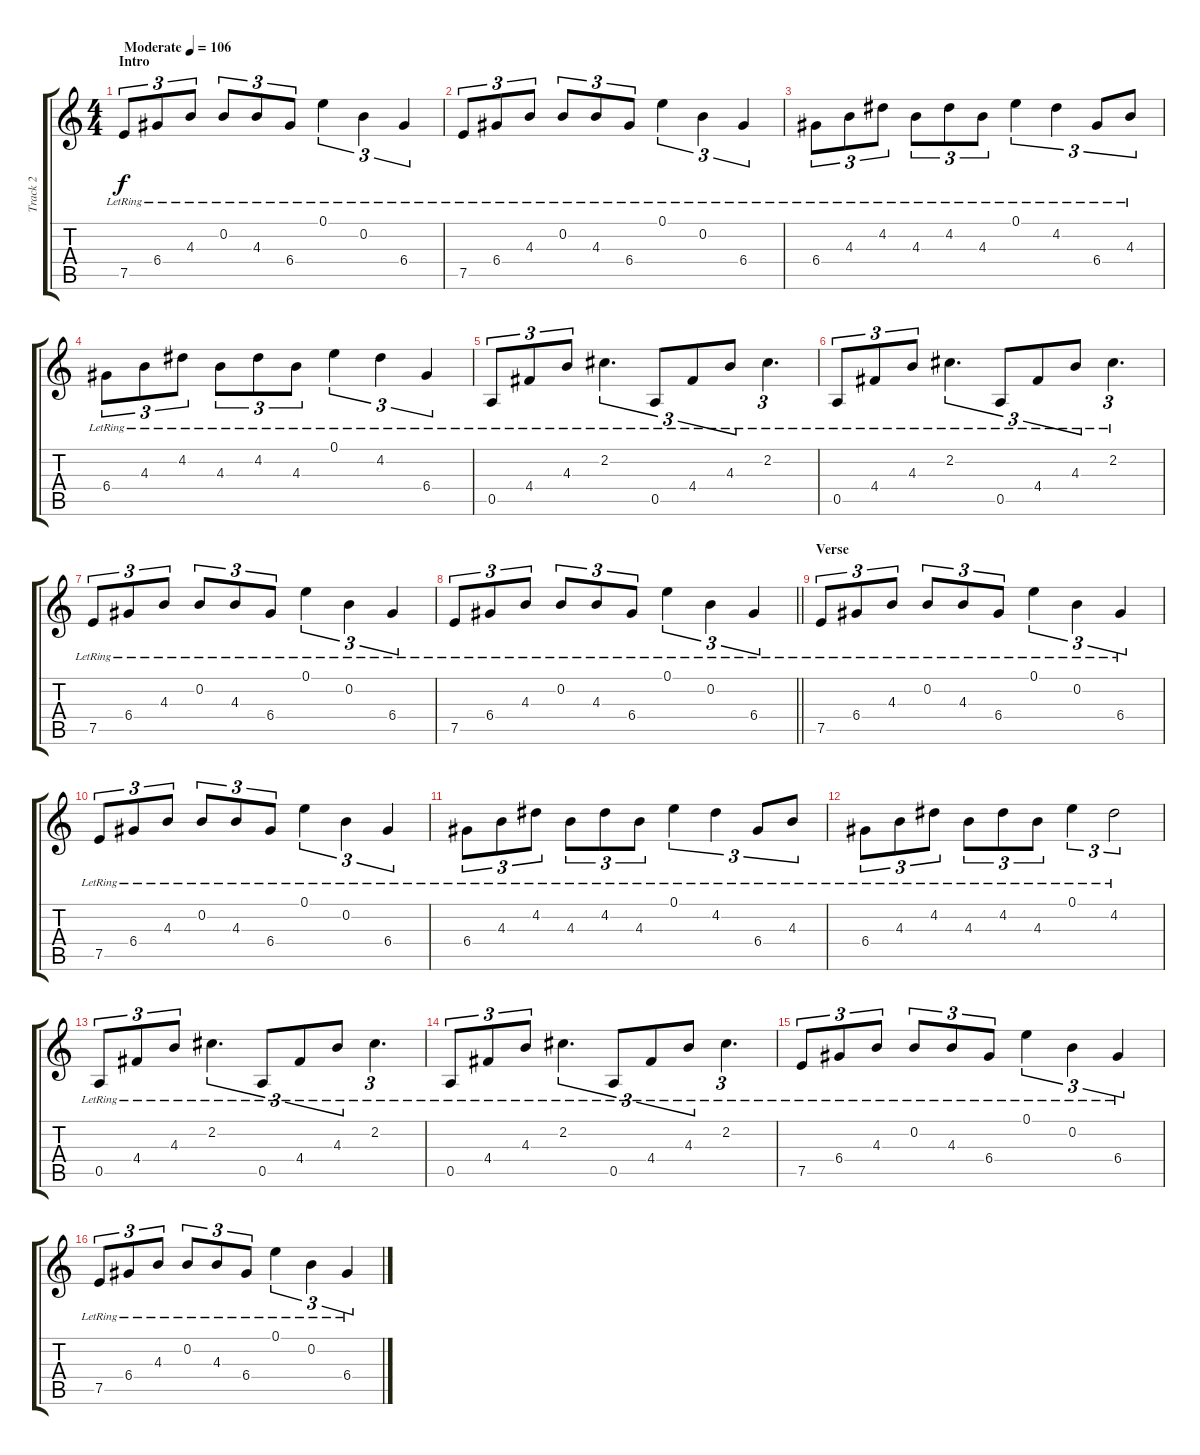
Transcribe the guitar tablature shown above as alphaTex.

\track ("Track 2" "Track 2") {instrument acousticguitarsteel}
\staff {score tabs}
\tuning (E4 B3 G3 D3 A2 E2) {hide}
\ts (4 4)
\section ("" "Intro")
\tempo (106 "Moderate")
\clef g2
\ks c
7.5{lr}.8{tu (3 2) dy f instrument acousticguitarsteel} 6.4{lr}.8{tu (3 2)} 4.3{lr}.8{tu (3 2)} 0.2{lr}.8{tu (3 2)} 4.3{lr}.8{tu (3 2)} 6.4{lr}.8{tu (3 2)} 0.1{lr}.4{tu (3 2)} 0.2{lr}.4{tu (3 2)} 6.4{lr}.4{tu (3 2)} |
7.5{lr}.8{tu (3 2)} 6.4{lr}.8{tu (3 2)} 4.3{lr}.8{tu (3 2)} 0.2{lr}.8{tu (3 2)} 4.3{lr}.8{tu (3 2)} 6.4{lr}.8{tu (3 2)} 0.1{lr}.4{tu (3 2)} 0.2{lr}.4{tu (3 2)} 6.4{lr}.4{tu (3 2)} |
6.4{lr}.8{tu (3 2)} 4.3{lr}.8{tu (3 2)} 4.2{lr}.8{tu (3 2)} 4.3{lr}.8{tu (3 2)} 4.2{lr}.8{tu (3 2)} 4.3{lr}.8{tu (3 2)} 0.1{lr}.4{tu (3 2)} 4.2{lr}.4{tu (3 2)} 6.4{lr}.8{tu (3 2)} 4.3{lr}.8{tu (3 2)} |
6.4{lr}.8{tu (3 2)} 4.3{lr}.8{tu (3 2)} 4.2{lr}.8{tu (3 2)} 4.3{lr}.8{tu (3 2)} 4.2{lr}.8{tu (3 2)} 4.3{lr}.8{tu (3 2)} 0.1{lr}.4{tu (3 2)} 4.2{lr}.4{tu (3 2)} 6.4{lr}.4{tu (3 2)} |
0.5{lr}.8{tu (3 2)} 4.4{lr}.8{tu (3 2)} 4.3{lr}.8{tu (3 2)} 2.2{lr}.4{d tu (3 2)} 0.5{lr}.8{tu (3 2)} 4.4{lr}.8{tu (3 2)} 4.3{lr}.8{tu (3 2)} 2.2{lr}.4{d tu (3 2)} |
0.5{lr}.8{tu (3 2)} 4.4{lr}.8{tu (3 2)} 4.3{lr}.8{tu (3 2)} 2.2{lr}.4{d tu (3 2)} 0.5{lr}.8{tu (3 2)} 4.4{lr}.8{tu (3 2)} 4.3{lr}.8{tu (3 2)} 2.2{lr}.4{d tu (3 2)} |
7.5{lr}.8{tu (3 2)} 6.4{lr}.8{tu (3 2)} 4.3{lr}.8{tu (3 2)} 0.2{lr}.8{tu (3 2)} 4.3{lr}.8{tu (3 2)} 6.4{lr}.8{tu (3 2)} 0.1{lr}.4{tu (3 2)} 0.2{lr}.4{tu (3 2)} 6.4{lr}.4{tu (3 2)} |
\barLineRight lightlight
7.5{lr}.8{tu (3 2)} 6.4{lr}.8{tu (3 2)} 4.3{lr}.8{tu (3 2)} 0.2{lr}.8{tu (3 2)} 4.3{lr}.8{tu (3 2)} 6.4{lr}.8{tu (3 2)} 0.1{lr}.4{tu (3 2)} 0.2{lr}.4{tu (3 2)} 6.4{lr}.4{tu (3 2)} |
\section ("" "Verse")
7.5{lr}.8{tu (3 2)} 6.4{lr}.8{tu (3 2)} 4.3{lr}.8{tu (3 2)} 0.2{lr}.8{tu (3 2)} 4.3{lr}.8{tu (3 2)} 6.4{lr}.8{tu (3 2)} 0.1{lr}.4{tu (3 2)} 0.2{lr}.4{tu (3 2)} 6.4{lr}.4{tu (3 2)} |
7.5{lr}.8{tu (3 2)} 6.4{lr}.8{tu (3 2)} 4.3{lr}.8{tu (3 2)} 0.2{lr}.8{tu (3 2)} 4.3{lr}.8{tu (3 2)} 6.4{lr}.8{tu (3 2)} 0.1{lr}.4{tu (3 2)} 0.2{lr}.4{tu (3 2)} 6.4{lr}.4{tu (3 2)} |
6.4{lr}.8{tu (3 2)} 4.3{lr}.8{tu (3 2)} 4.2{lr}.8{tu (3 2)} 4.3{lr}.8{tu (3 2)} 4.2{lr}.8{tu (3 2)} 4.3{lr}.8{tu (3 2)} 0.1{lr}.4{tu (3 2)} 4.2{lr}.4{tu (3 2)} 6.4{lr}.8{tu (3 2)} 4.3{lr}.8{tu (3 2)} |
6.4{lr}.8{tu (3 2)} 4.3{lr}.8{tu (3 2)} 4.2{lr}.8{tu (3 2)} 4.3{lr}.8{tu (3 2)} 4.2{lr}.8{tu (3 2)} 4.3{lr}.8{tu (3 2)} 0.1{lr}.4{tu (3 2)} 4.2{lr}.2{tu (3 2)} |
0.5{lr}.8{tu (3 2)} 4.4{lr}.8{tu (3 2)} 4.3{lr}.8{tu (3 2)} 2.2{lr}.4{d tu (3 2)} 0.5{lr}.8{tu (3 2)} 4.4{lr}.8{tu (3 2)} 4.3{lr}.8{tu (3 2)} 2.2{lr}.4{d tu (3 2)} |
0.5{lr}.8{tu (3 2)} 4.4{lr}.8{tu (3 2)} 4.3{lr}.8{tu (3 2)} 2.2{lr}.4{d tu (3 2)} 0.5{lr}.8{tu (3 2)} 4.4{lr}.8{tu (3 2)} 4.3{lr}.8{tu (3 2)} 2.2{lr}.4{d tu (3 2)} |
7.5{lr}.8{tu (3 2)} 6.4{lr}.8{tu (3 2)} 4.3{lr}.8{tu (3 2)} 0.2{lr}.8{tu (3 2)} 4.3{lr}.8{tu (3 2)} 6.4{lr}.8{tu (3 2)} 0.1{lr}.4{tu (3 2)} 0.2{lr}.4{tu (3 2)} 6.4{lr}.4{tu (3 2)} |
7.5{lr}.8{tu (3 2)} 6.4{lr}.8{tu (3 2)} 4.3{lr}.8{tu (3 2)} 0.2{lr}.8{tu (3 2)} 4.3{lr}.8{tu (3 2)} 6.4{lr}.8{tu (3 2)} 0.1{lr}.4{tu (3 2)} 0.2{lr}.4{tu (3 2)} 6.4{lr}.4{tu (3 2)}
